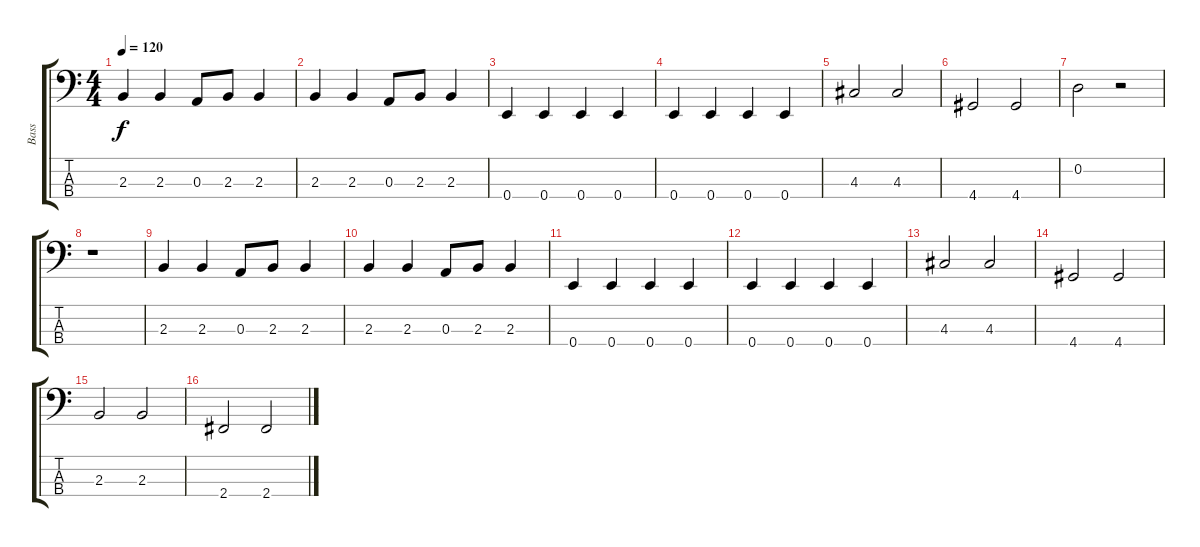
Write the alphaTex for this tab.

\track ("Bass" "Bass") {instrument electricbassfinger}
\staff {score tabs}
\tuning (G2 D2 A1 E1) {hide}
\ts (4 4)
\tempo 120
\clef f4
\ks c
2.3.4{dy f} 2.3.4 0.3.8 2.3.8 2.3.4 |
2.3.4 2.3.4 0.3.8 2.3.8 2.3.4 |
0.4.4 0.4.4 0.4.4 0.4.4 |
0.4.4 0.4.4 0.4.4 0.4.4 |
4.3.2 4.3.2 |
4.4.2 4.4.2 |
0.2.2 r.2 |
r.1 |
2.3.4 2.3.4 0.3.8 2.3.8 2.3.4 |
2.3.4 2.3.4 0.3.8 2.3.8 2.3.4 |
0.4.4 0.4.4 0.4.4 0.4.4 |
0.4.4 0.4.4 0.4.4 0.4.4 |
4.3.2 4.3.2 |
4.4.2 4.4.2 |
2.3.2 2.3.2 |
2.4.2 2.4.2
